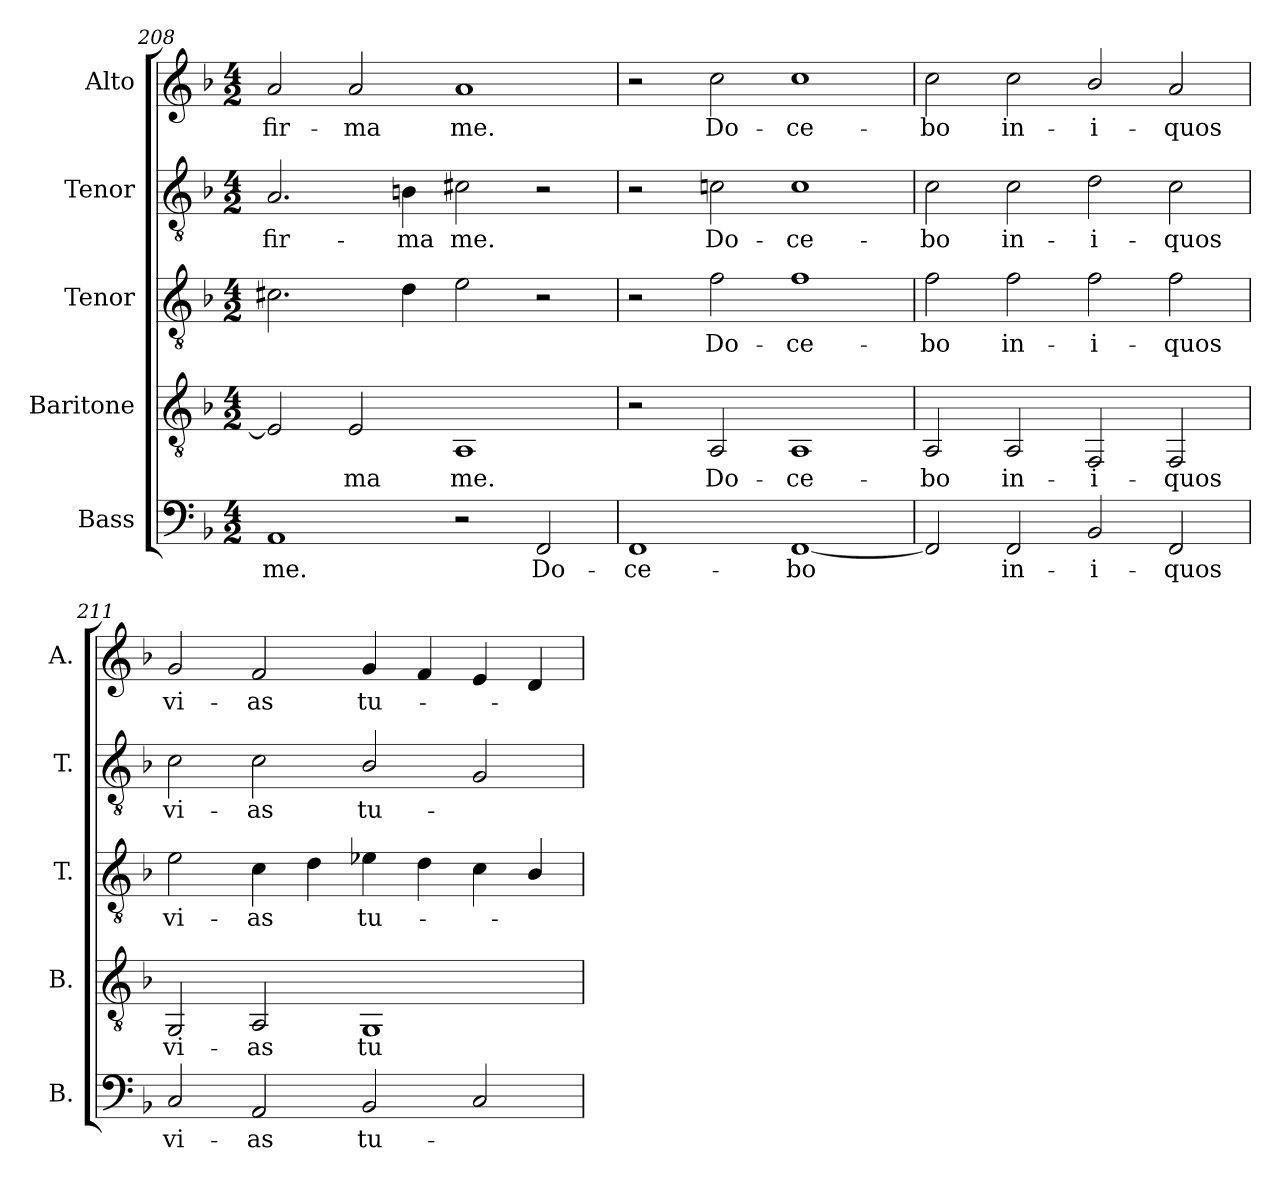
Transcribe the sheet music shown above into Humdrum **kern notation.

**kern	**text	**kern	**text	**kern	**text	**kern	**text	**kern	**text
*part5	*part5	*part4	*part4	*part3	*part3	*part2	*part2	*part1	*part1
*staff5	*staff5	*staff4	*staff4	*staff3	*staff3	*staff2	*staff2	*staff1	*staff1
*I"Bass	*	*I"Baritone	*	*I"Tenor	*	*I"Tenor	*	*I"Alto	*
*I'B.	*	*I'B.	*	*I'T.	*	*I'T.	*	*I'A.	*
*clefF4	*	*clefGv2	*	*clefGv2	*	*clefGv2	*	*clefG2	*
*	*	*	*	*ITrd7c12	*	*ITrd7c12	*	*	*
*k[b-]	*	*k[b-]	*	*k[b-]	*	*k[b-]	*	*k[b-]	*
*F:	*	*F:	*	*F:	*	*F:	*	*F:	*
*M4/2	*	*M4/2	*	*M4/2	*	*M4/2	*	*M4/2	*
=208	=208	=208	=208	=208	=208	=208	=208	=208	=208
!	!LO:LY:b:color=#000000	!	!	!	!	!	!	!	!
!	!	!	!	!	!	!	!LO:LY:b:color=#000000	!	!
!	!	!	!	!	!	!	!	!	!LO:LY:b:color=#000000
1AAi	me.	2Ei/]	.	2.C#Xi\	.	2.AAi/	-fir-	2ai/	-fir-
!	!	!	!LO:LY:b:color=#000000	!	!	!	!	!	!
!	!	!	!	!	!	!	!	!	!LO:LY:b:color=#000000
.	.	2Ei/	-ma	.	.	.	.	2ai/	-ma
!	!	!	!	!	!	!	!LO:LY:b:color=#000000	!	!
.	.	.	.	4Di\	.	4BBni\	-ma	.	.
!	!	!	!LO:LY:b:color=#000000	!	!	!	!	!	!
!	!	!	!	!	!	!	!LO:LY:b:color=#000000	!	!
!	!	!	!	!	!	!	!	!	!LO:LY:b:color=#000000
2r	.	1AAi	me.	2Ei\	.	2C#Xi\	me.	1ai	me.
!	!LO:LY:b:color=#000000	!	!	!	!	!	!	!	!
2FFi/	Do-	.	.	2r	.	2r	.	.	.
=209	=209	=209	=209	=209	=209	=209	=209	=209	=209
!	!LO:LY:b:color=#000000	!	!	!	!	!	!	!	!
1FFi	-ce-	2r	.	2r	.	2r	.	2r	.
!	!	!	!LO:LY:b:color=#000000	!	!	!	!	!	!
!	!	!	!	!	!LO:LY:b:color=#000000	!	!	!	!
!	!	!	!	!	!	!	!LO:LY:b:color=#000000	!	!
!	!	!	!	!	!	!	!	!	!LO:LY:b:color=#000000
.	.	2AAi/	Do-	2Fi\	Do-	2Cni\	Do-	2cci\	Do-
!	!LO:LY:b:color=#000000	!	!	!	!	!	!	!	!
!	!	!	!LO:LY:b:color=#000000	!	!	!	!	!	!
!	!	!	!	!	!LO:LY:b:color=#000000	!	!	!	!
!	!	!	!	!	!	!	!LO:LY:b:color=#000000	!	!
!	!	!	!	!	!	!	!	!	!LO:LY:b:color=#000000
[1FFi	-bo	1AAi	-ce-	1Fi	-ce-	1Ci	-ce-	1cci	-ce-
=210	=210	=210	=210	=210	=210	=210	=210	=210	=210
!	!	!	!LO:LY:b:color=#000000	!	!	!	!	!	!
!	!	!	!	!	!LO:LY:b:color=#000000	!	!	!	!
!	!	!	!	!	!	!	!LO:LY:b:color=#000000	!	!
!	!	!	!	!	!	!	!	!	!LO:LY:b:color=#000000
2FFi/]	.	2AAi/	-bo	2Fi\	-bo	2Ci\	-bo	2cci\	-bo
!	!LO:LY:b:color=#000000	!	!	!	!	!	!	!	!
!	!	!	!LO:LY:b:color=#000000	!	!	!	!	!	!
!	!	!	!	!	!LO:LY:b:color=#000000	!	!	!	!
!	!	!	!	!	!	!	!LO:LY:b:color=#000000	!	!
!	!	!	!	!	!	!	!	!	!LO:LY:b:color=#000000
2FFi/	in-	2AAi/	in-	2Fi\	in-	2Ci\	in-	2cci\	in-
!	!LO:LY:b:color=#000000	!	!	!	!	!	!	!	!
!	!	!	!LO:LY:b:color=#000000	!	!	!	!	!	!
!	!	!	!	!	!LO:LY:b:color=#000000	!	!	!	!
!	!	!	!	!	!	!	!LO:LY:b:color=#000000	!	!
!	!	!	!	!	!	!	!	!	!LO:LY:b:color=#000000
2BB-i/	-i-	2FFi/	-i-	2Fi\	-i-	2Di\	-i-	2b-i/	-i-
!	!LO:LY:b:color=#000000	!	!	!	!	!	!	!	!
!	!	!	!LO:LY:b:color=#000000	!	!	!	!	!	!
!	!	!	!	!	!LO:LY:b:color=#000000	!	!	!	!
!	!	!	!	!	!	!	!LO:LY:b:color=#000000	!	!
!	!	!	!	!	!	!	!	!	!LO:LY:b:color=#000000
2FFi/	-quos	2FFi/	-quos	2Fi\	-quos	2Ci\	-quos	2ai/	-quos
!!LO:PB:g=z
=211	=211	=211	=211	=211	=211	=211	=211	=211	=211
!	!LO:LY:b:color=#000000	!	!	!	!	!	!	!	!
!	!	!	!LO:LY:b:color=#000000	!	!	!	!	!	!
!	!	!	!	!	!LO:LY:b:color=#000000	!	!	!	!
!	!	!	!	!	!	!	!LO:LY:b:color=#000000	!	!
!	!	!	!	!	!	!	!	!	!LO:LY:b:color=#000000
2Ci/	vi-	2GGi/	vi-	2Ei\	vi-	2Ci\	vi-	2gi/	vi-
!	!LO:LY:b:color=#000000	!	!	!	!	!	!	!	!
!	!	!	!LO:LY:b:color=#000000	!	!	!	!	!	!
!	!	!	!	!	!LO:LY:b:color=#000000	!	!	!	!
!	!	!	!	!	!	!	!LO:LY:b:color=#000000	!	!
!	!	!	!	!	!	!	!	!	!LO:LY:b:color=#000000
2AAi/	-as	2AAi/	-as	4Ci\	-as	2Ci\	-as	2fi/	-as
.	.	.	.	4Di\	.	.	.	.	.
!	!LO:LY:b:color=#000000	!	!	!	!	!	!	!	!
!	!	!	!LO:LY:b:color=#000000	!	!	!	!	!	!
!	!	!	!	!	!LO:LY:b:color=#000000	!	!	!	!
!	!	!	!	!	!	!	!LO:LY:b:color=#000000	!	!
!	!	!	!	!	!	!	!	!	!LO:LY:b:color=#000000
2BB-i/	tu-	1GGi	tu-	4E-Xi\	tu-	2BB-i/	tu-	4gi/	tu-
.	.	.	.	4Di\	.	.	.	4fi/	.
2Ci/	.	.	.	4Ci\	.	2GGi/	.	4ei/	.
.	.	.	.	4BB-i/	.	.	.	4di/	.
=	=	=	=	=	=	=	=	=	=
*-	*-	*-	*-	*-	*-	*-	*-	*-	*-
